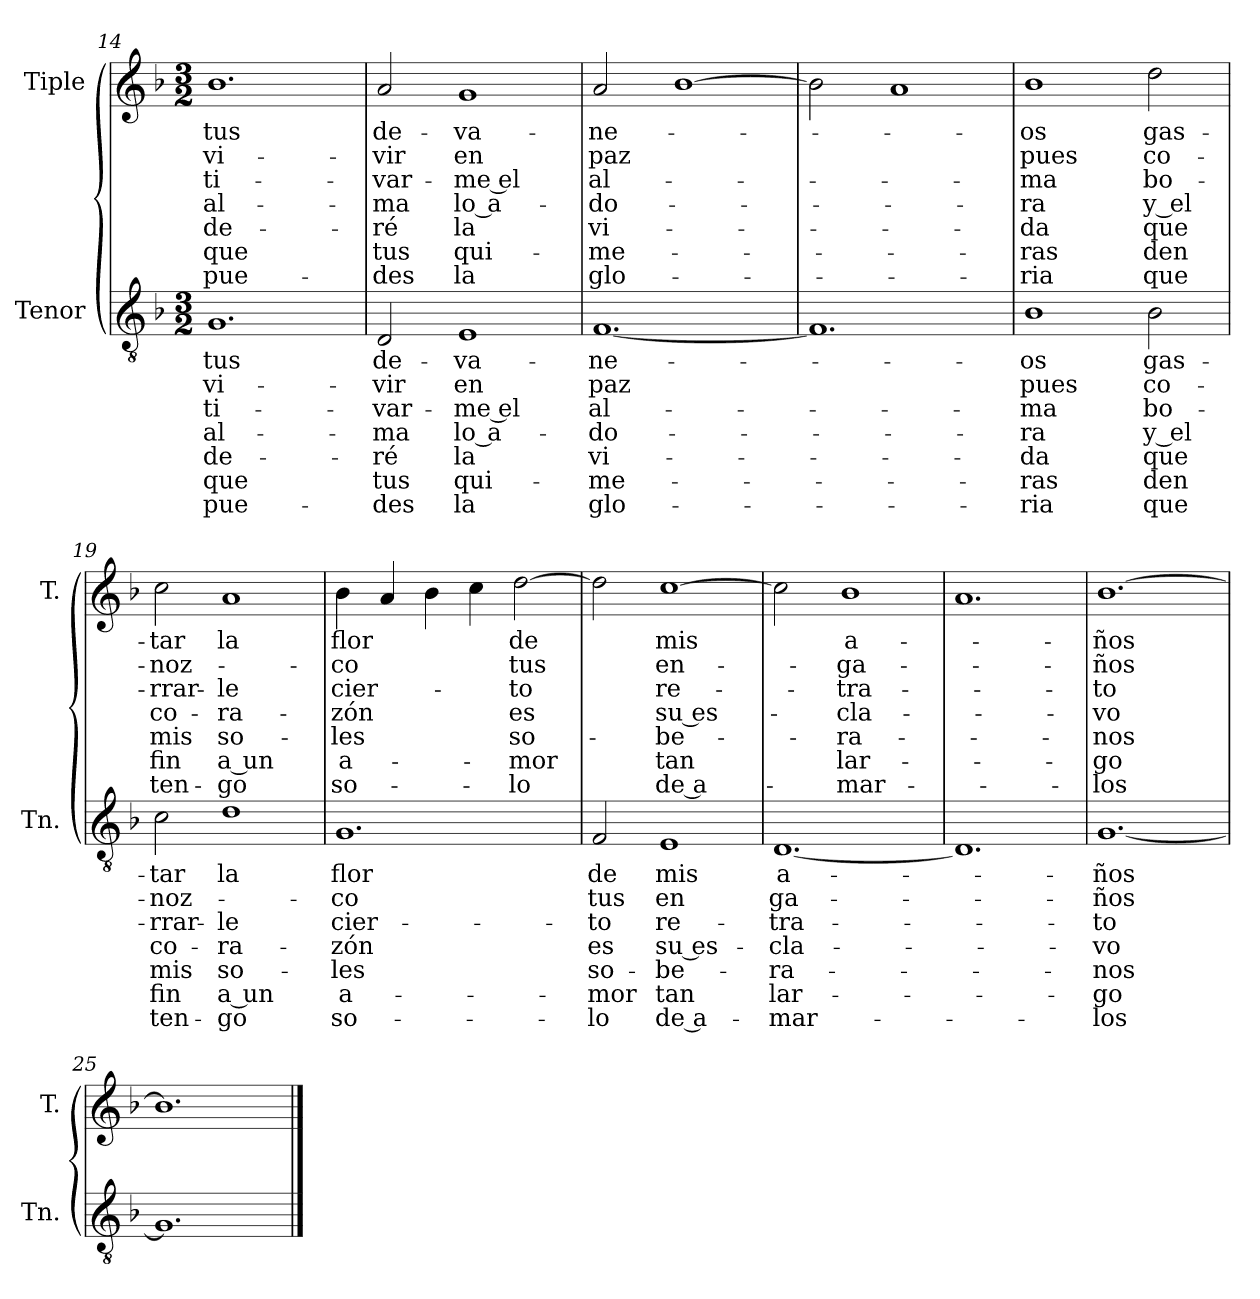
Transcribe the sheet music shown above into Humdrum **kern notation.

**kern	**text	**text	**text	**text	**text	**text	**text	**kern	**text	**text	**text	**text	**text	**text	**text
*part2	*part2	*part2	*part2	*part2	*part2	*part2	*part2	*part1	*part1	*part1	*part1	*part1	*part1	*part1	*part1
*staff2	*staff2	*staff2	*staff2	*staff2	*staff2	*staff2	*staff2	*staff1	*staff1	*staff1	*staff1	*staff1	*staff1	*staff1	*staff1
*I"Tenor	*	*	*	*	*	*	*	*I"Tiple	*	*	*	*	*	*	*
*I'Tn.	*	*	*	*	*	*	*	*I'T.	*	*	*	*	*	*	*
*clefGv2	*	*	*	*	*	*	*	*clefG2	*	*	*	*	*	*	*
*k[b-]	*	*	*	*	*	*	*	*k[b-]	*	*	*	*	*	*	*
*M3/2	*	*	*	*	*	*	*	*M3/2	*	*	*	*	*	*	*
=14	=14	=14	=14	=14	=14	=14	=14	=14	=14	=14	=14	=14	=14	=14	=14
1.G	tus	vi-	-ti-	al-	-de-	que	pue-	1.b-	tus	vi-	-ti-	al-	-de-	que	pue-
=15	=15	=15	=15	=15	=15	=15	=15	=15	=15	=15	=15	=15	=15	=15	=15
2D	de-	-vir	-var-	-ma	-ré	tus	-des	2a	de-	-vir	-var-	-ma	-ré	tus	-des
1E	-va-	en	-me el	lo a-	la	qui-	la	1g	-va-	en	-me el	lo a-	la	qui-	la
=16	=16	=16	=16	=16	=16	=16	=16	=16	=16	=16	=16	=16	=16	=16	=16
[1.F	-ne-	paz	al-	-do-	vi-	-me-	glo-	2a	-ne-	paz	al-	-do-	vi-	-me-	glo-
.	.	.	.	.	.	.	.	[1b-	.	.	.	.	.	.	.
=17	=17	=17	=17	=17	=17	=17	=17	=17	=17	=17	=17	=17	=17	=17	=17
1.F]	.	.	.	.	.	.	.	2b-]	.	.	.	.	.	.	.
.	.	.	.	.	.	.	.	1a	.	.	.	.	.	.	.
=18	=18	=18	=18	=18	=18	=18	=18	=18	=18	=18	=18	=18	=18	=18	=18
1B-	-os	pues	-ma	-ra	-da	-ras	-ria	1b-	-os	pues	-ma	-ra	-da	-ras	-ria
2B-	gas-	co-	bo-	y el	que	den	que	2dd	gas-	co-	bo-	y el	que	den	que
=19	=19	=19	=19	=19	=19	=19	=19	=19	=19	=19	=19	=19	=19	=19	=19
2c	-tar	-noz-	-rrar-	co-	mis	fin	ten-	2cc	-tar	-noz-	-rrar-	co-	mis	fin	ten-
1d	la	.	-le	-ra-	so-	a un	-go	1a	la	.	-le	-ra-	so-	a un	-go
=20	=20	=20	=20	=20	=20	=20	=20	=20	=20	=20	=20	=20	=20	=20	=20
1.G	flor	-co	cier-	-zón	-les	a-	so-	4b-	flor	-co	cier-	-zón	-les	a-	so-
.	.	.	.	.	.	.	.	4a	.	.	.	.	.	.	.
.	.	.	.	.	.	.	.	4b-	.	.	.	.	.	.	.
.	.	.	.	.	.	.	.	4cc	.	.	.	.	.	.	.
.	.	.	.	.	.	.	.	[2dd	de	tus	-to	es	so-	-mor	-lo
=21	=21	=21	=21	=21	=21	=21	=21	=21	=21	=21	=21	=21	=21	=21	=21
2F	de	tus	-to	es	so-	-mor	-lo	2dd]	.	.	.	.	.	.	.
1E	mis	en	re-	su es-	-be-	tan	de a-	[1cc	mis	en-	re-	su es-	-be-	tan	de a-
=22	=22	=22	=22	=22	=22	=22	=22	=22	=22	=22	=22	=22	=22	=22	=22
[1.D	a-	-ga-	-tra-	-cla-	-ra-	lar-	-mar-	2cc]	.	.	.	.	.	.	.
.	.	.	.	.	.	.	.	1b-	a-	-ga-	-tra-	-cla-	-ra-	lar-	-mar-
=23	=23	=23	=23	=23	=23	=23	=23	=23	=23	=23	=23	=23	=23	=23	=23
1.D]	.	.	.	.	.	.	.	1.a	.	.	.	.	.	.	.
=24	=24	=24	=24	=24	=24	=24	=24	=24	=24	=24	=24	=24	=24	=24	=24
[1.G	-ños	-ños	-to	-vo	-nos	-go	-los	[1.b-	-ños	-ños	-to	-vo	-nos	-go	-los
=25	=25	=25	=25	=25	=25	=25	=25	=25	=25	=25	=25	=25	=25	=25	=25
1.G]	.	.	.	.	.	.	.	1.b-]	.	.	.	.	.	.	.
==	==	==	==	==	==	==	==	==	==	==	==	==	==	==	==
*-	*-	*-	*-	*-	*-	*-	*-	*-	*-	*-	*-	*-	*-	*-	*-
